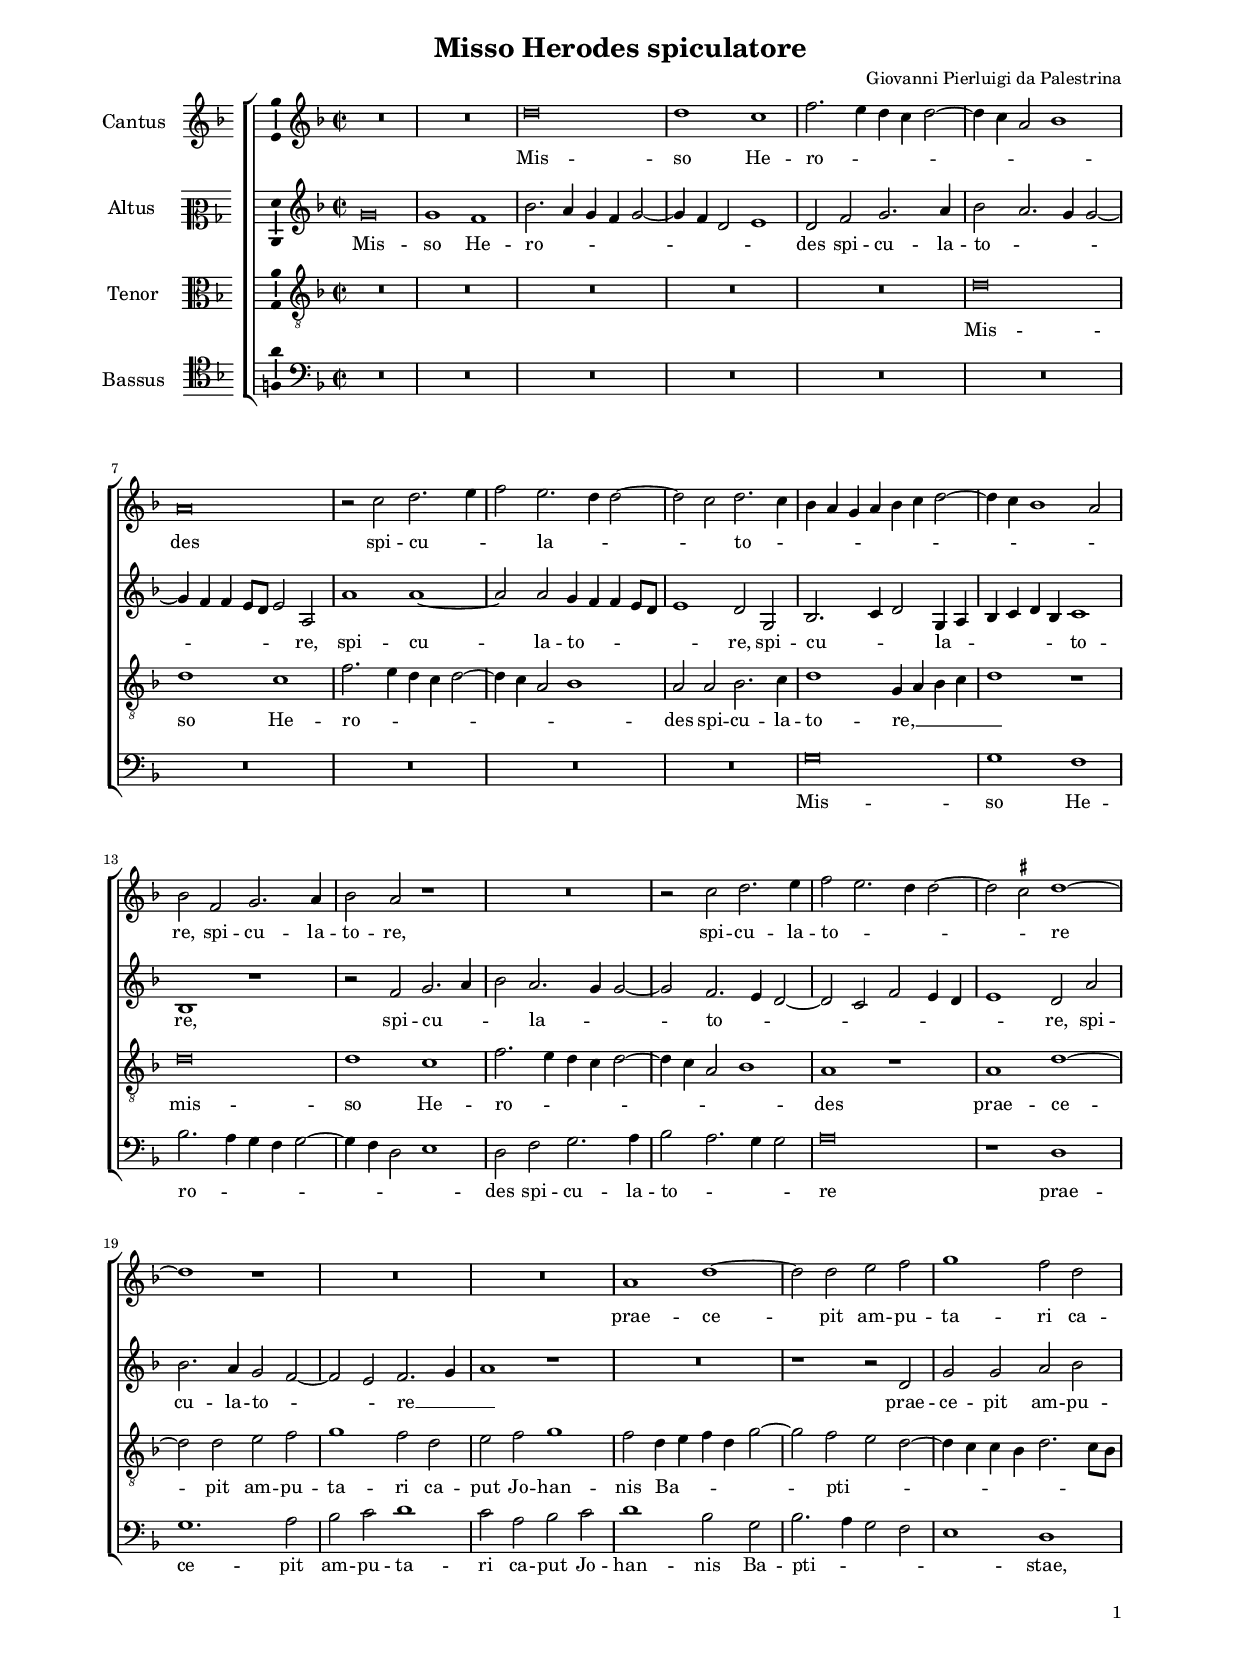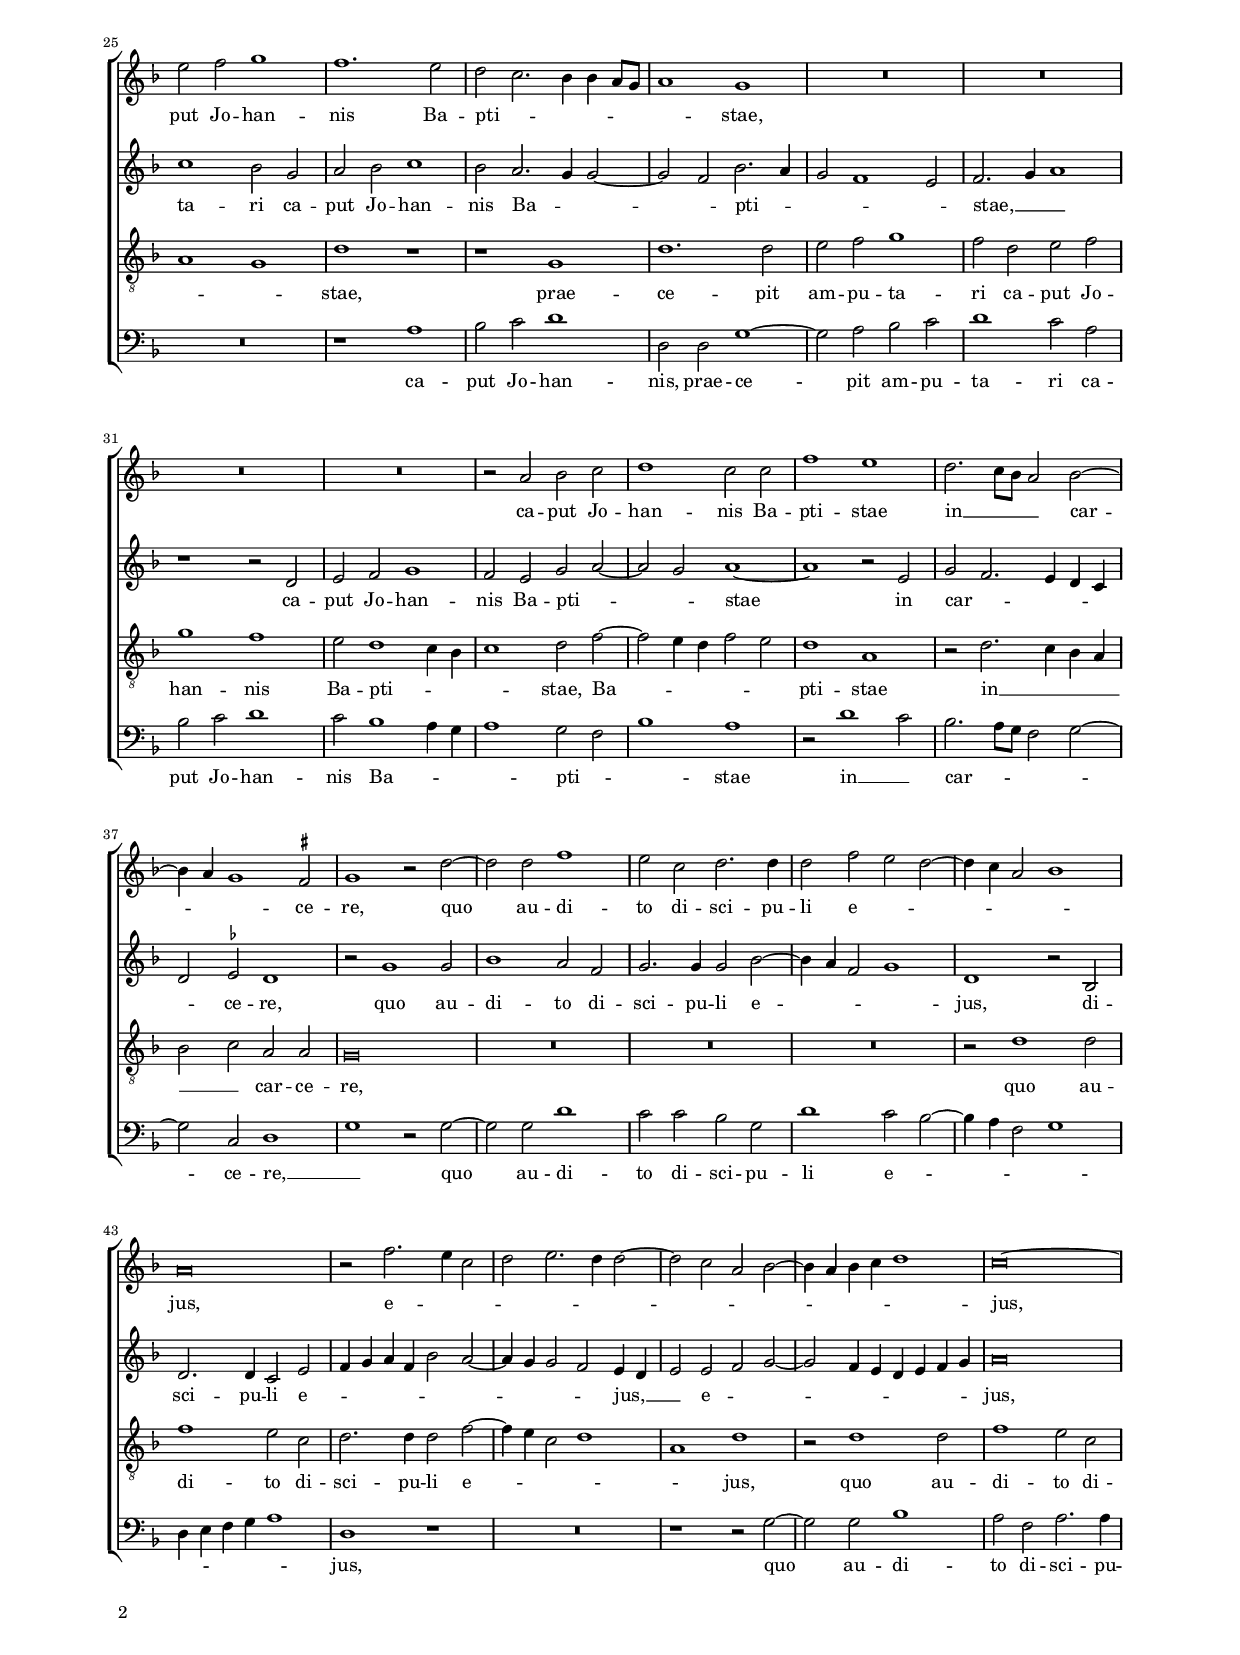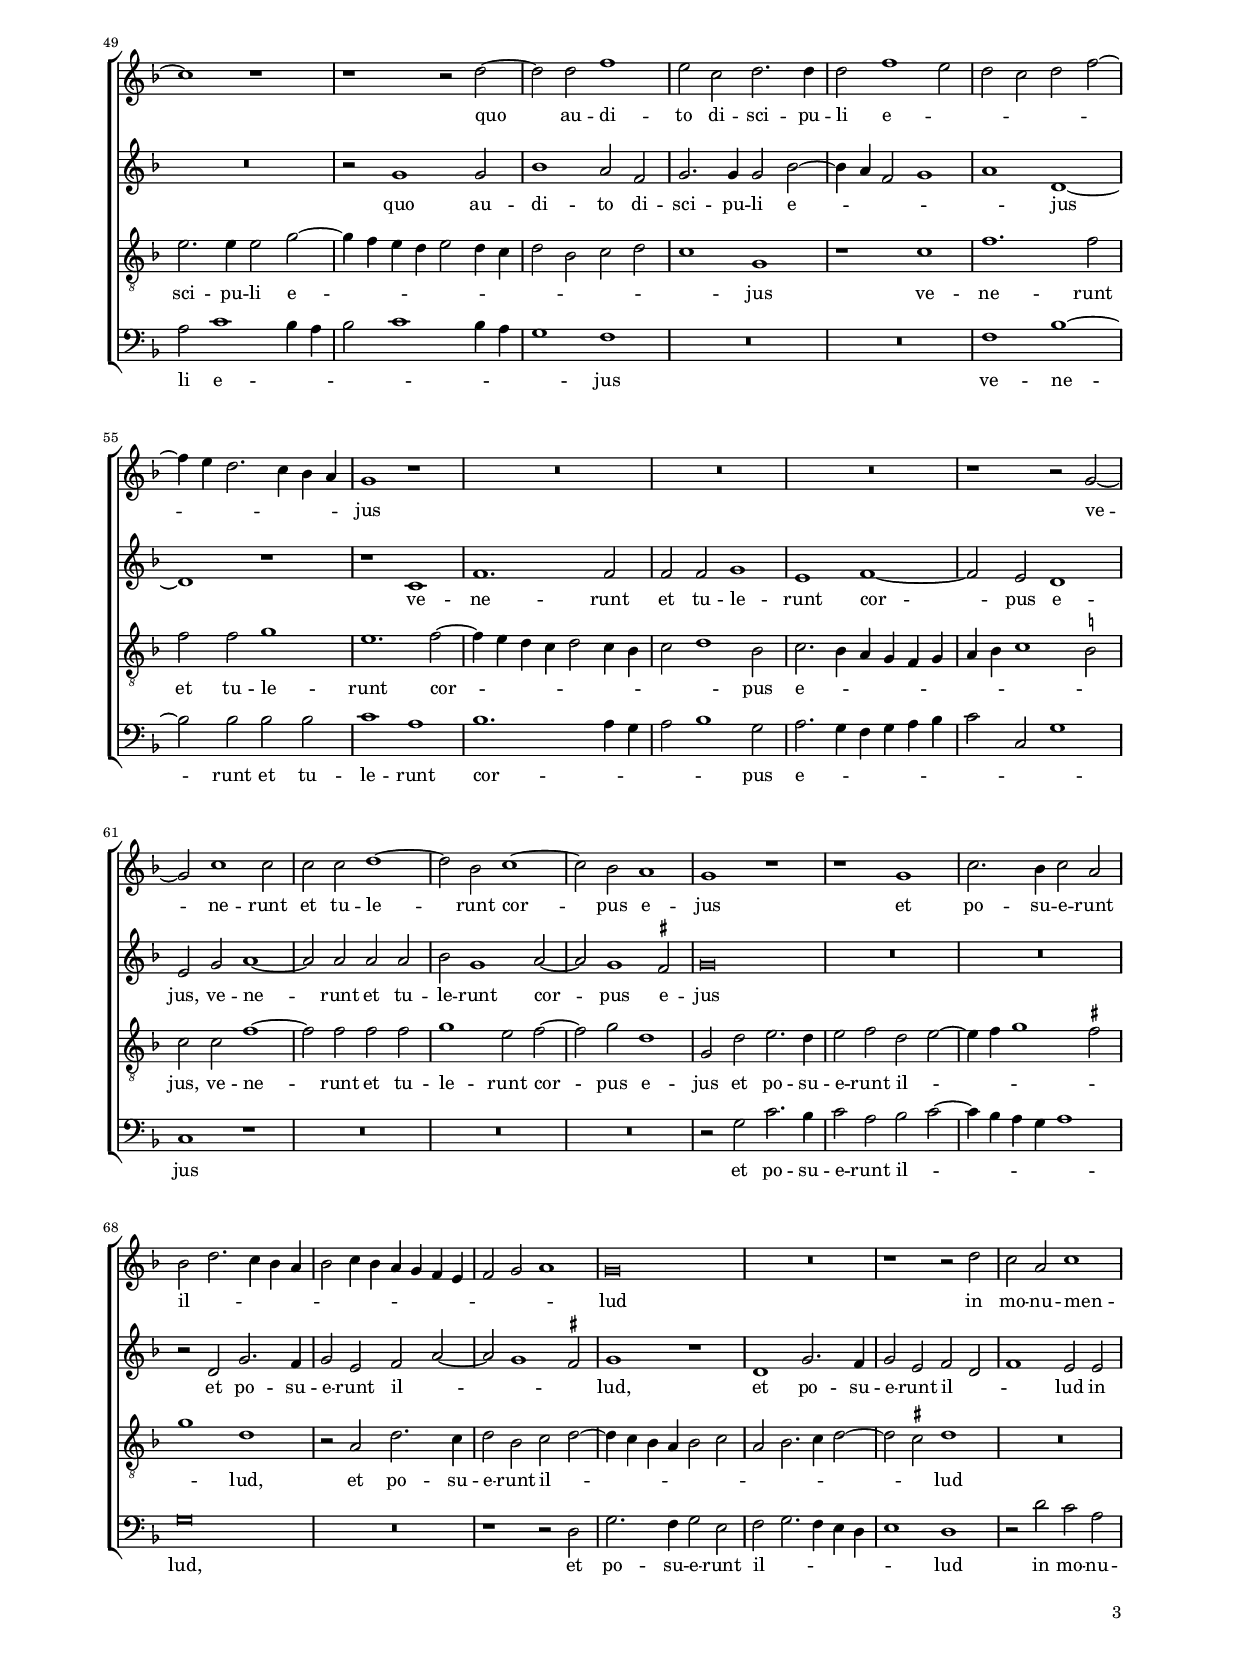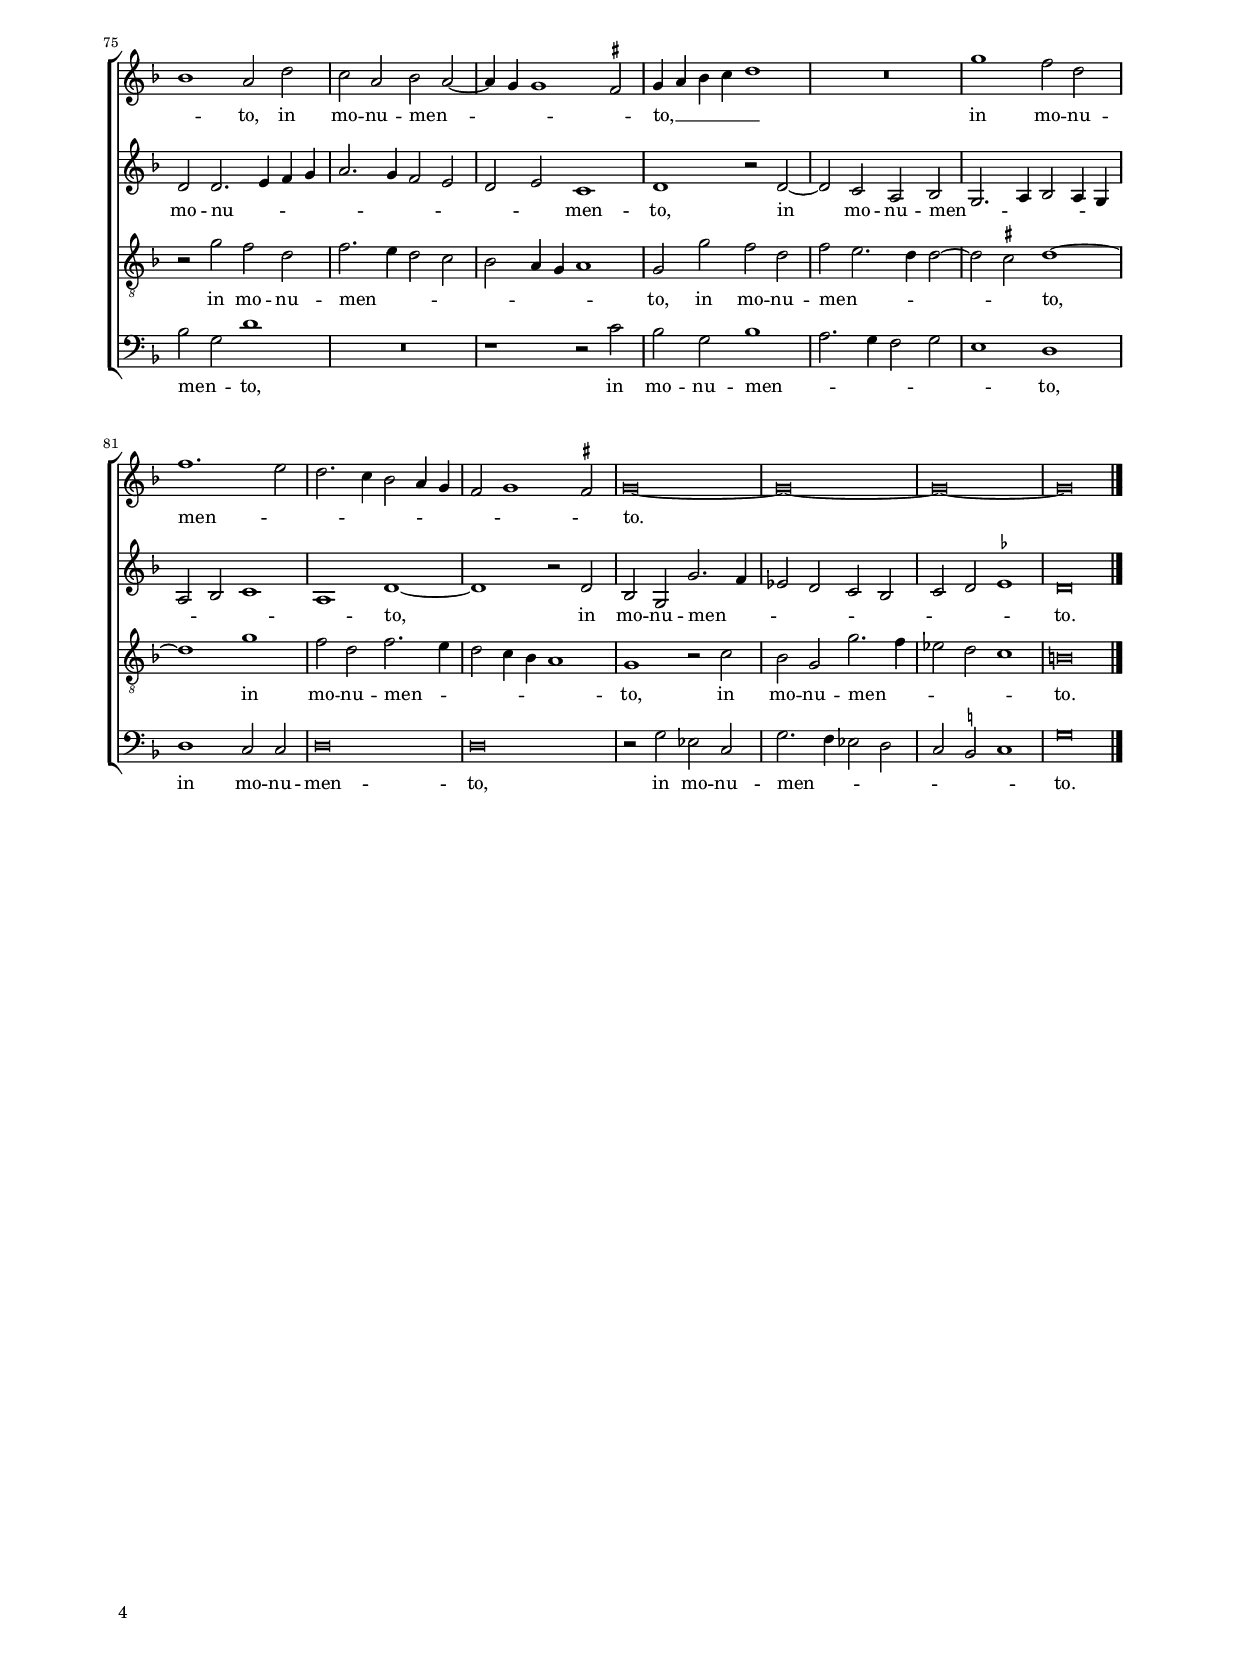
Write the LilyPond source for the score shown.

\header
{
  title="Misso Herodes spiculatore"
  composer="Giovanni Pierluigi da Palestrina"
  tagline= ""
}

\version "2.22.2"
\language deutsch
#(set-global-staff-size 15)
% #(set-default-paper-size "letter")
#(ly:set-option 'point-and-click #f)

	
global = {    
	\key f \major
	\time 2/2 \set Score.measureLength = #(ly:make-moment 2/1)
    \set Score.tempoHideNote = ##t
    \tempo 2 = 90
    \skip 1*2*87 \bar "|."
	}

	ficta = { \once \set suggestAccidentals = ##t }
	
	forget = #(define-music-function (music) (ly:music?) #{
		\accidentalStyle forget
		$music
		\accidentalStyle default
		#})
	

\paper
	{
	top-margin = 1.7 \cm
	bottom-margin = 1.1 \cm
	left-margin = 2 \cm
	right-margin = 2 \cm
	ragged-bottom = ##f
	ragged-last-bottom = ##t
	print-page-number = ##f
	system-system-spacing = #'((basic-distance . 17) (minimum-distance . 13) (padding . 5) (strechability . 150))
    oddFooterMarkup=\markup   \fill-line { "" \fromproperty #'page:page-number-string }
    evenFooterMarkup=\markup  \fill-line { \fromproperty #'page:page-number-string "" }
    last-bottom-spacing = #'((basic-distance . 11) (minimum-distance . 7) (padding . 4))
%	systems-per-page = 3
%   page-count = 3        
%	min-systems-per-page = 3
	}


incipitcantus = \markup { \score {
	{
	\set Staff.instrumentName = \markup { \fontsize #1 "Cantus" }
	\key f \major
	\clef violin
	s4 \bar ""
	}
	\layout  {
	raggedright = ##t
	indent = 1.6 \cm
	line-width = 2.4\cm
	\context { \Staff \remove Time_signature_engraver }
	\override Staff.Clef.Y-extent = #'(0 . 0)
	}} \hspace #1 }
	
      
incipitaltus = \markup { \score {
	{
	\set Staff.instrumentName = \markup { \fontsize #1 "Altus" }
	\key f \major
	\clef mezzosoprano
	s4 \bar ""
	}
	\layout  {
	raggedright = ##t
	indent = 1.6 \cm
	line-width = 2.4\cm
	\context { \Staff \remove Time_signature_engraver }
	\override Staff.Clef.Y-extent = #'(0 . 0)
	}} \hspace #1 }


incipittenor = \markup { \score {
	{
	\set Staff.instrumentName = \markup { \fontsize #1 "Tenor" }
	\key f \major
	\clef alto
	s4 \bar ""
	}
	\layout  {
	raggedright = ##t
	indent = 1.6 \cm
	line-width = 2.4\cm
	\context { \Staff \remove Time_signature_engraver }
	\override Staff.Clef.Y-extent = #'(0 . 0)
	}} \hspace #1 }


incipitbassus = \markup { \score {
	{
	\set Staff.instrumentName = \markup { \fontsize #1 "Bassus" }
	\key f \major
	\clef tenor
    s4 \bar ""
	}
	\layout  {
	raggedright = ##t
	indent = 1.6 \cm
	line-width = 2.4\cm
	\context { \Staff \remove Time_signature_engraver }
	\override Staff.Clef.Y-extent = #'(0 . 0)
	}} \hspace #1 }


cantus =  \relative c''
	{
	R\breve
	R\breve
	d\breve
	d1 c
%5
	f2. e4 d c d2~ |
	d4 c a2 b1
	a\breve
	r2 c d2. e4
	f2 e2. d4 d2~
%10
	d2 c d2. c4 |
	b4 a g a b c d2~
	d4 c b1 a2
	b2 f g2. a4
	b2 a r1
%15
	R\breve |
	r2 c d2. e4
	f2 e2. d4 d2~
	d2 \ficta cis d1~
	d1 r
%20
	R\breve |
	R\breve
	a1 d~
	d2 d e f
	g1 f2 d
%25
	e2 f g1 |
	f1. e2
	d2 c2. b4 b a8 g
	a1 g
	R\breve
%30
	R\breve |
	R\breve
	R\breve
	r2 a b c
	d1 c2 c
%35
	f1 e |
	d2. c8 b a2 b~
	b4 a g1 \ficta fis2
	g1 r2 d'~
	d2 d f1
%40
	e2 c d2. d4 |
	d2 f e d~
	d4 c a2 b1
	a\breve
	r2 f'2. e4 c2
%45
	d2 e2. d4 d2~ |
	d2 c a b~
	b4 a b c d1
	c\breve~
	c1 r
%50
	r1 r2 d~ |
	d2 d f1
	e2 c d2. d4
	d2 f1 e2
	d2 c d f~
%55
	f4 e d2. c4 b a |
	g1 r
	R\breve
	R\breve
	R\breve
%60
	r1 r2 g~ |
	g2 c1 c2
	c2 c d1~
	d2 b c1~
	c2 b a1
%65
	g1 r |
	r1 g
	c2. b4 c2 a
	b2 d2. c4 b a
	b2 c4 b a g f e
%70
	f2 g a1 |
	g\breve
	R\breve
	r1 r2 d'
	c2 a c1
%75
	b1 a2 d |
	c2 a b a~
	a4 g g1 \ficta fis2
	g4 a b c d1
	R\breve
%80
	g1 f2 d |
	f1. e2
	d2. c4 b2 a4 g
	f2 g1 \ficta fis2
	g\breve~
%85
	g\breve~ |
	g\breve~
	g\breve |
	}


altus =  \relative c'
	{
	g'\breve
	g1 f
	b2. a4 g f g2~
	g4 f d2 e1
%5
	d2 f g2. a4 |
	b2 a2. g4 g2~
	g4 f f e8 d e2 a,
	a'1 a~
	a2 a g4 f f e8 d
%10
	e1 d2 g, |
	b2. c4 d2 g,4 a
	b4 c d b c1
	b1 r
	r2 f' g2. a4
%15
	b2 a2. g4 g2~ |
	g2 f2. e4 d2~
	d2 c f e4 d
	e1 d2 a'
	b2. a4 g2 f~
%20
	f2 e f2. g4 |
	a1 r
	R\breve
	r1 r2 d,
	g2 g a b
%25
	c1 b2 g |
	a2 b c1
	b2 a2. g4 g2~
	g2 f b2. a4
	g2 f1 e2
%30
	f2. g4 a1 |
	r1 r2 d,
	e2 f g1
	f2 e g a~
	a2 g a1~
%35
	a1 r2 e |
	g2 f2. e4 d c
	d2 \ficta es d1
	r2 g1 g2
	b1 a2 f
%40
	g2. g4 g2 b~ |
	b4 a f2 g1
	d1 r2 b
	d2. d4 c2 e
	f4 g a f b2 a~
%45
	a4 g g2 f e4 d |
	e2 e f g~
	g2 f4 e d e f g
	a\breve
	R\breve
%50
	r2 g1 g2 |
	b1 a2 f
	g2. g4 g2 b~
	b4 a f2 g1
	a1 d,~
%55
	d1 r |
	r1 c
	f1. f2
	f2 f g1
	e1 f~
%60
	f2 e d1 |
	e2 g a1~
	a2 a a a
	b2 g1 a2~
	a2 g1 \ficta fis2
%65
	g\breve |
	R\breve
	R\breve
	r2 d g2. f4
	g2 e f a~
%70
	a2 g1 \ficta fis2 |
	g1 r
	d1 g2. f4
	g2 e f d
	f1 e2 e
%75
	d2 d2. e4 f g |
	a2. g4 f2 e
	d2 e c1
	d1 r2 d~
	d2 c a b
%80
	g2. a4 b2 a4 g |
	a2 b c1
	a1 d~
	d1 r2 d
	b2 g g'2. f4
%85
	es2 d c b |
	c2 d \ficta es1
	d\breve |
	}


tenor =  \relative c'
	{
	R\breve
	R\breve
	R\breve
	R\breve
%5
	R\breve |
	d\breve
	d1 c
	f2. e4 d c d2~
	d4 c a2 b1
%10
	a2 a b2. c4 |
	d1 g,4 a b c
	d1 r
	d\breve
	d1 c
%15
	f2. e4 d c d2~ |
	d4 c a2 b1
	a1 r
	a1 d~
	d2 d e f
%20
	g1 f2 d |
	e2 f g1
	f2 d4 e f d g2~
	g2 f e d~
	d4 c c b d2. c8 b
%25
	a1 g |
	d'1 r
	r1 g,
	d'1. d2
	e2 f g1
%30
	f2 d e f |
	g1 f
	e2 d1 c4 b
	c1 d2 f~
	f2 e4 d f2 e
%35
	d1 a |
	r2 d2. c4 b a
	b2 c a a
	g\breve
	R\breve
%40
	R\breve |
	R\breve
	r2 d'1 d2
	f1 e2 c
	d2. d4 d2 f~
%45
	f4 e c2 d1 |
	a1 d
	r2 d1 d2
	f1 e2 c
	e2. e4 e2 g~
%50
	g4 f e d e2 d4 c |
	d2 b c d
	c1 g
	r1 c
	f1. f2 |
%55
	f2 f g1 |
	e1. f2~
	f4 e d c d2 c4 b
	c2 d1 b2
	c2. b4 a g f g
%60
	a4 b c1 \ficta h2 |
	c2 c f1~
	f2 f f f
	g1 e2 f~
	f2 g d1
%65
	g,2 d' e2. d4 |
	e2 f d e~
	e4 f g1 \ficta fis2
	g1 d
	r2 a d2. c4
%70
	d2 b c d~ |
	d4 c b a b2 c
	a2 b2. c4 d2~
	d2 \ficta cis d1
	R\breve
%75
	r2 g f d |
	f2. e4 d2 c
	b2 a4 g a1
	g2 g' f d
	f2 e2. d4 d2~
%80
	d2 \ficta cis d1~ |
	d1 g
	f2 d f2. e4
	d2 c4 b a1
	g1 r2 c
%85
	b2 g g'2. f4 |
	es2 d c1
	h\breve |
	}


bassus  =  \relative c
	{
	R\breve
	R\breve
	R\breve
	R\breve
%5
	R\breve |
	R\breve
	R\breve
	R\breve
	R\breve
%10
	R\breve |
	g'\breve
	g1 f
	b2. a4 g f g2~
	g4 f d2 e1
%15
	d2 f g2. a4 |
	b2 a2. g4 g2
	a\breve
	r1 d,
	g1. a2
%20
	b2 c d1 |
	c2 a b c
	d1 b2 g
	b2. a4 g2 f
	e1 d
%25
	R\breve |
	r1 a'
	b2 c d1
	d,2 d g1~
	g2 a b c
%30
	d1 c2 a |
	b2 c d1
	c2 b1 a4 g
	a1 g2 f
	b1 a
%35
	r2 d1 c2 |
	b2. a8 g f2 g~
	g2 c, d1
	g1 r2 g~
	g2 g d'1
%40
	c2 c b g |
	d'1 c2 b~
	b4 a f2 g1
	d4 e f g a1
	d,1 r
%45
	R\breve |
	r1 r2 g~
	g2 g b1
	a2 f a2. a4
	a2 c1 b4 a
%50
	b2 c1 b4 a |
	g1 f
	R\breve
	R\breve
	f1 b~
%55
	b2 b b b |
	c1 a
	b1. a4 g
	a2 b1 g2
	a2. g4 f g a b
%60
	c2 c, g'1 |
	c,1 r
	R\breve
	R\breve
	R\breve
%65
	r2 g' c2. b4 |
	c2 a b c~
	c4 b a g a1
	g\breve
	R\breve
%70
	r1 r2 d |
	g2. f4 g2 e
	f2 g2. f4 e d
	e1 d
	r2 d' c a
%75
	b2 g d'1 |
	R\breve
	r1 r2 c
	b2 g b1
	a2. g4 f2 g
%80
	e1 d |
	d1 c2 c
	d\breve
	d\breve
	r2 g es c
%85
	g'2. f4 es2 d |
	c2 \ficta h c1
	g'\breve |
	}

lyricscantus = \lyricmode {
	Mis -- so He -- ro -- _ _ _ _ _ _ _ des spi -- cu -- _ _ la -- _ _ _ to -- _ _ _ _ _ _ _ _ _ _ _ re,
    spi -- cu -- la -- to -- re,
    spi -- cu -- la -- to -- _ _ _ _ re
    prae -- ce -- pit am -- pu -- ta -- ri ca -- put Jo -- han -- nis Ba -- pti -- _ _ _ _ _ _ stae,
    ca -- put Jo -- han -- nis Ba -- pti -- stae
    in __ _ _ _ car -- _ _ ce -- re,
    quo au -- di -- to di -- sci -- pu -- li e -- _ _ _ _ _ jus,
    e -- _ _ _ _ _ _ _ _ _ _ _ _ _ jus,
    quo au -- di -- to di -- sci -- pu -- li e -- _ _ _ _ _ _ _ _ _ _ jus
    ve -- ne -- runt et tu -- le -- runt cor -- pus e -- jus
    et po -- su -- e -- runt il -- _ _ _ _ _ _ _ _ _ _ _ _ _ _ lud
    in mo -- nu -- men -- _ to,
    in mo -- nu -- men -- _ _ _ _ to, __ _ _ _ _
    in mo -- nu -- men -- _ _ _ _ _ _ _ _ _ to.
	}


lyricsaltus = \lyricmode {
	Mis -- so He -- ro -- _ _ _ _ _ _ _ des spi -- cu -- la -- to -- _ _ _ _ _ _ _ _ re,
    spi -- cu -- la -- to -- _ _ _ _ _ re,
    spi -- cu -- _ _ la -- _ _ _ _ _ to -- re,
    spi -- cu -- _ _ la -- _ _ to -- _ _ _ _ _ _ _ re,
    spi -- cu -- la -- to -- _ _ re __ _ _
    prae -- ce -- pit am -- pu -- ta -- ri ca -- put Jo -- han -- nis Ba -- _ _ _ pti -- _ _ _ _ stae, __ _ _
    ca -- put Jo -- han -- nis Ba -- pti -- _ _ stae
    in car -- _ _ _ _ _ ce -- re,
    quo au -- di -- to di -- sci -- pu -- li e -- _ _ _ jus,
    di -- sci -- pu -- li e -- _ _ _ _ _ _ _ _ _ jus, __ _ _
    e -- _ _ _ _ _ _ _ _ jus,
    quo au -- di -- to di -- sci -- pu -- li e -- _ _ _ _ jus
    ve -- ne -- runt et tu -- le -- runt cor -- pus e -- jus,
    ve -- ne -- runt et tu -- le -- runt cor -- pus e -- jus
    et po -- su -- e -- runt il -- _ _ _ lud,
    et po -- su -- e -- runt il -- _ _ lud
    in mo -- nu -- _ _ _ _ _ _ _ _ _ men -- to,
    in mo -- nu -- men -- _ _ _ _ _ _ _ _ _ to,
    in mo -- nu -- men -- _ _ _ _ _ _ _ _ to.
	}


lyricstenor = \lyricmode {
	Mis -- so He -- ro -- _ _ _ _ _ _ _ des spi -- cu -- la -- to -- re, __ _ _ _ _
    mis -- so He -- ro -- _ _ _ _ _ _ _ des
    prae -- ce -- pit am -- pu -- ta -- ri ca -- put Jo -- han -- nis Ba -- _ _ _ _ pti -- _ _ _ _ _ _ _ _ _ _ stae,
    prae -- ce -- pit am -- pu -- ta -- ri ca -- put Jo -- han -- nis Ba -- pti -- _ _ _ stae,
    Ba -- _ _ _ _ pti -- stae
    in __ _ _ _ _ _ car -- ce -- re,
    quo au -- di -- to di -- sci -- pu -- li e -- _ _ _ _ jus,
    quo au -- di -- to di -- sci -- pu -- li e -- _ _ _ _ _ _ _ _ _ _ _ jus
    ve -- ne -- runt et tu -- le -- runt cor -- _ _ _ _ _ _ _ _ pus e -- _ _ _ _ _ _ _ _ _ jus,
    ve -- ne -- runt et tu -- le -- runt cor -- pus e -- jus
    et po -- su -- e -- runt il -- _ _ _ _ _ lud,
    et po -- su -- e -- runt il -- _ _ _ _ _ _ _ _ _ _ _ lud
    in mo -- nu -- men -- _ _ _ _ _ _ _ to,
    in mo -- nu -- men -- _ _ _ _ to,
    in mo -- nu -- men -- _ _ _ _ _ to,
    in mo -- nu -- men -- _ _ _ _ to.
	}


lyricsbassus = \lyricmode {
	Mis -- so He -- ro -- _ _ _ _ _ _ _ des spi -- cu -- la -- to -- _ _ _ re
    prae -- ce -- pit am -- pu -- ta -- ri ca -- put Jo -- han -- nis Ba -- pti -- _ _ _ _ stae,
    ca -- put Jo -- han -- nis,
    prae -- ce -- pit am -- pu -- ta -- ri ca -- put Jo -- han -- nis Ba -- _ _ _ pti -- _ _ stae
    in __ _ car -- _ _ _ _ ce -- re, __ _
    quo au -- di -- to di -- sci -- pu -- li e -- _ _ _ _ _ _ _ _ _ jus,
    quo au -- di -- to di -- sci -- pu -- li e -- _ _ _ _ _ _ _ jus
    ve -- ne -- runt et tu -- le -- runt cor -- _ _ _ _ pus e -- _ _ _ _ _ _ _ _ jus
    et po -- su -- e -- runt il -- _ _ _ _ _ lud,
    et po -- su -- e -- runt il -- _ _ _ _ _ lud
    in mo -- nu -- men -- _ to,
    in mo -- nu -- men -- _ _ _ _ _ to,
    in mo -- nu -- men -- to,
    in mo -- nu -- men -- _ _ _ _ _ _ to.
	}


\score
{  
	\transpose c c {
	\new ChoirStaff \with { \override StaffGrouper.staff-staff-spacing.basic-distance = #12 }
	<<

	\new Staff << \global
	\new Voice="v1" {
		\set Staff.instrumentName=\incipitcantus
        %       \set Staff.instrumentName="S"
		\set Staff.midiInstrument = "reed organ"
		\clef "violin"
		\cantus }
	\new Lyrics \lyricsto "v1" {\lyricscantus }
	>>


	\new Staff << \global
	\new Voice="v2" {
		\set Staff.instrumentName=\incipitaltus
        %       \set Staff.instrumentName="A"
		\set Staff.midiInstrument = "reed organ"
        \clef "violin" % "G_8"
		\altus}
	\new Lyrics \lyricsto "v2" {\lyricsaltus }
	>>


	\new Staff << \global
	\new Voice="v3" {
		\set Staff.instrumentName=\incipittenor
        %       \set Staff.instrumentName="T"
		\set Staff.midiInstrument = "reed organ"
		\clef "G_8"
		\tenor }
	\new Lyrics \lyricsto "v3" {\lyricstenor }
	>>


	\new Staff << \global
	\new Voice="v4" {
		\set Staff.instrumentName=\incipitbassus
        %       \set Staff.instrumentName="B"
		\set Staff.midiInstrument = "reed organ"
		\clef "bass" 
		\bassus }
	\new Lyrics \lyricsto "v4" {\lyricsbassus}
	>>

	>>
	} % transpose

	\layout
	{
	indent = 2.3 \cm
%	\context { \Lyrics \override VerticalAxisGroup.nonstaff-relatedstaff-spacing.padding = #2 }
%	\context { \Lyrics \override LyricText.font-size = #1 }
	\context { \Staff \override TimeSignature.break-visibility = #end-of-line-invisible }
    \context { \Staff \consists "Ambitus_engraver" }
	\context { \Score \override BarNumber.padding = #2 }
	\context { \Voice \override NoteHead.style = #'baroque }
	}

\midi
	{
	}
	
}


% EOF
